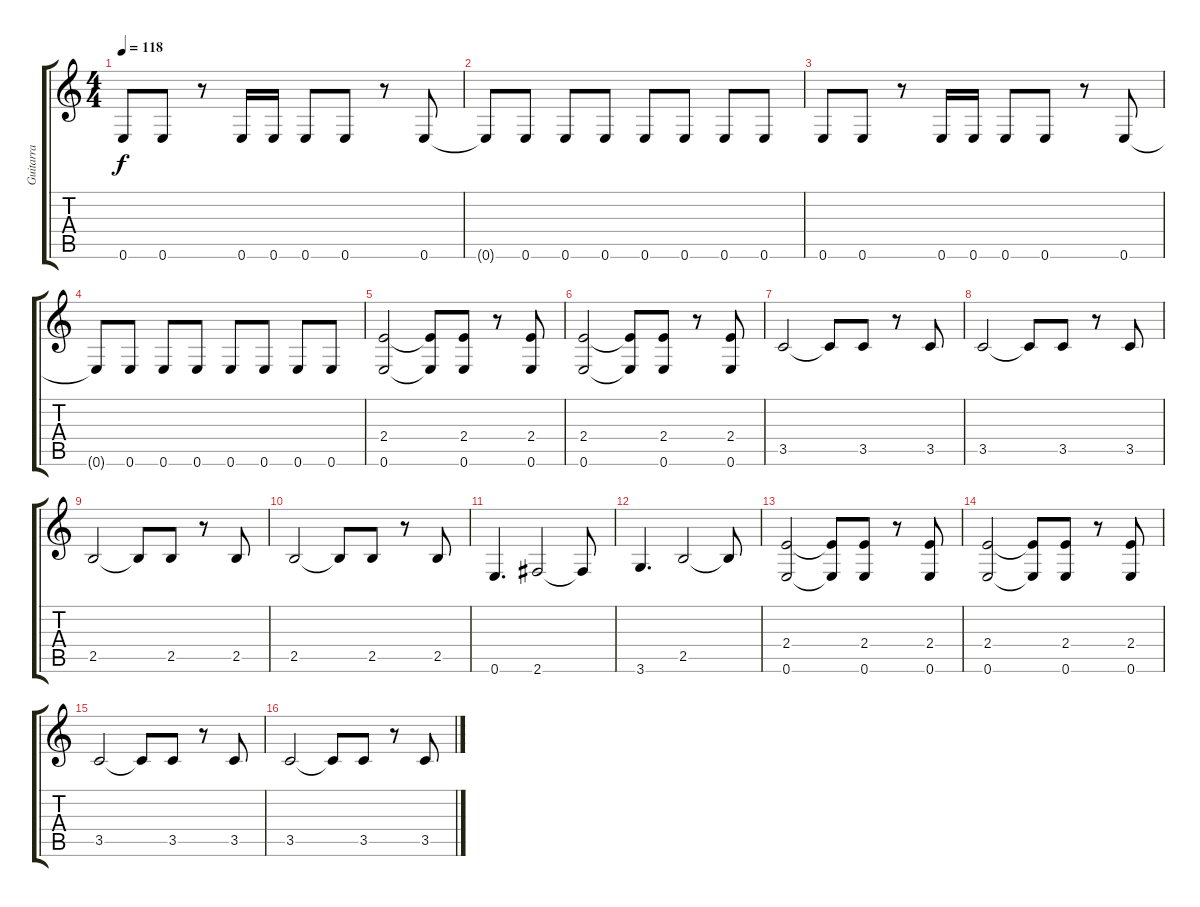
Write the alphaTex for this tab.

\track ("Guitarra" "Guitarra") {instrument distortionguitar}
\staff {score tabs}
\tuning (E4 B3 G3 D3 A2 E2) {hide}
\ts (4 4)
\tempo 118
\clef g2
\ks c
0.6.8{dy f} 0.6.8 r.8 0.6.16 0.6.16 0.6.8 0.6.8 r.8 0.6.8 |
0.6{t}.8 0.6.8 0.6.8 0.6.8 0.6.8 0.6.8 0.6.8 0.6.8 |
0.6.8 0.6.8 r.8 0.6.16 0.6.16 0.6.8 0.6.8 r.8 0.6.8 |
0.6{t}.8 0.6.8 0.6.8 0.6.8 0.6.8 0.6.8 0.6.8 0.6.8 |
(2.4 0.6).2 (2.4{t} 0.6{t}).8 (2.4 0.6).8 r.8 (2.4 0.6).8 |
(2.4 0.6).2 (2.4{t} 0.6{t}).8 (2.4 0.6).8 r.8 (2.4 0.6).8 |
3.5.2 3.5{t}.8 3.5.8 r.8 3.5.8 |
3.5.2 3.5{t}.8 3.5.8 r.8 3.5.8 |
2.5.2 2.5{t}.8 2.5.8 r.8 2.5.8 |
2.5.2 2.5{t}.8 2.5.8 r.8 2.5.8 |
0.6.4{d} 2.6.2 2.6{t}.8 |
3.6.4{d} 2.5.2 2.5{t}.8 |
(2.4 0.6).2 (2.4{t} 0.6{t}).8 (2.4 0.6).8 r.8 (2.4 0.6).8 |
(2.4 0.6).2 (2.4{t} 0.6{t}).8 (2.4 0.6).8 r.8 (2.4 0.6).8 |
3.5.2 3.5{t}.8 3.5.8 r.8 3.5.8 |
3.5.2 3.5{t}.8 3.5.8 r.8 3.5.8
